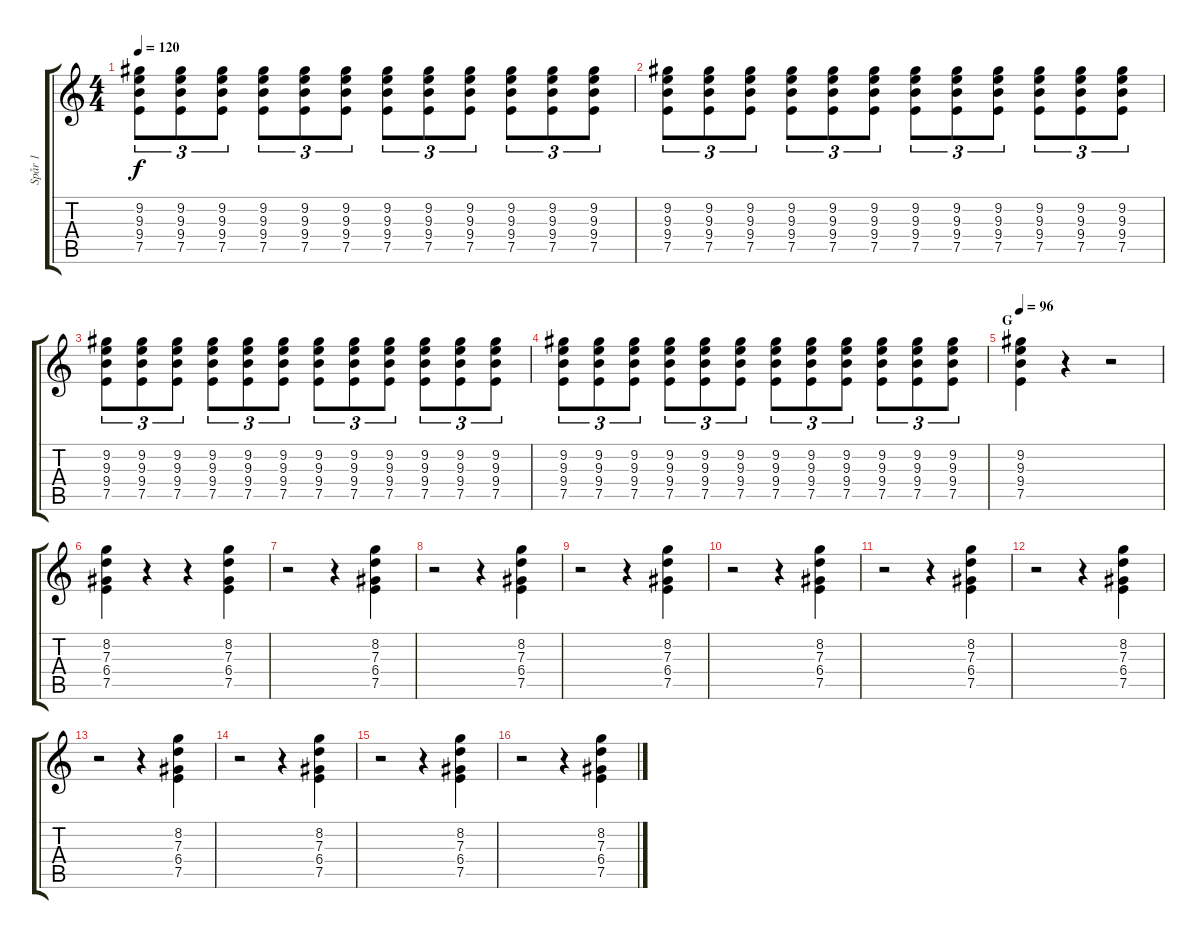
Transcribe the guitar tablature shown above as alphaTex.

\track ("Spår 1" "Spår 1") {instrument distortionguitar}
\staff {score tabs}
\tuning (E4 B3 G3 D3 A2 E2) {hide}
\ts (4 4)
\tempo 120
\clef g2
\ks c
(9.2 9.3 9.4 7.5).8{tu (3 2) dy f} (9.2 9.3 9.4 7.5).8{tu (3 2)} (9.2 9.3 9.4 7.5).8{tu (3 2)} (9.2 9.3 9.4 7.5).8{tu (3 2)} (9.2 9.3 9.4 7.5).8{tu (3 2)} (9.2 9.3 9.4 7.5).8{tu (3 2)} (9.2 9.3 9.4 7.5).8{tu (3 2)} (9.2 9.3 9.4 7.5).8{tu (3 2)} (9.2 9.3 9.4 7.5).8{tu (3 2)} (9.2 9.3 9.4 7.5).8{tu (3 2)} (9.2 9.3 9.4 7.5).8{tu (3 2)} (9.2 9.3 9.4 7.5).8{tu (3 2)} |
(9.2 9.3 9.4 7.5).8{tu (3 2)} (9.2 9.3 9.4 7.5).8{tu (3 2)} (9.2 9.3 9.4 7.5).8{tu (3 2)} (9.2 9.3 9.4 7.5).8{tu (3 2)} (9.2 9.3 9.4 7.5).8{tu (3 2)} (9.2 9.3 9.4 7.5).8{tu (3 2)} (9.2 9.3 9.4 7.5).8{tu (3 2)} (9.2 9.3 9.4 7.5).8{tu (3 2)} (9.2 9.3 9.4 7.5).8{tu (3 2)} (9.2 9.3 9.4 7.5).8{tu (3 2)} (9.2 9.3 9.4 7.5).8{tu (3 2)} (9.2 9.3 9.4 7.5).8{tu (3 2)} |
(9.2 9.3 9.4 7.5).8{tu (3 2)} (9.2 9.3 9.4 7.5).8{tu (3 2)} (9.2 9.3 9.4 7.5).8{tu (3 2)} (9.2 9.3 9.4 7.5).8{tu (3 2)} (9.2 9.3 9.4 7.5).8{tu (3 2)} (9.2 9.3 9.4 7.5).8{tu (3 2)} (9.2 9.3 9.4 7.5).8{tu (3 2)} (9.2 9.3 9.4 7.5).8{tu (3 2)} (9.2 9.3 9.4 7.5).8{tu (3 2)} (9.2 9.3 9.4 7.5).8{tu (3 2)} (9.2 9.3 9.4 7.5).8{tu (3 2)} (9.2 9.3 9.4 7.5).8{tu (3 2)} |
(9.2 9.3 9.4 7.5).8{tu (3 2)} (9.2 9.3 9.4 7.5).8{tu (3 2)} (9.2 9.3 9.4 7.5).8{tu (3 2)} (9.2 9.3 9.4 7.5).8{tu (3 2)} (9.2 9.3 9.4 7.5).8{tu (3 2)} (9.2 9.3 9.4 7.5).8{tu (3 2)} (9.2 9.3 9.4 7.5).8{tu (3 2)} (9.2 9.3 9.4 7.5).8{tu (3 2)} (9.2 9.3 9.4 7.5).8{tu (3 2)} (9.2 9.3 9.4 7.5).8{tu (3 2)} (9.2 9.3 9.4 7.5).8{tu (3 2)} (9.2 9.3 9.4 7.5).8{tu (3 2)} |
\section ("" "G")
\tempo 96
(9.2 9.3 9.4 7.5).4{volume 16 balance 5} r.4 r.2 |
(8.2 7.3 6.4 7.5).4 r.4 r.4 (8.2 7.3 6.4 7.5).4 |
r.2 r.4 (8.2 7.3 6.4 7.5).4 |
r.2 r.4 (8.2 7.3 6.4 7.5).4 |
r.2 r.4 (8.2 7.3 6.4 7.5).4 |
r.2 r.4 (8.2 7.3 6.4 7.5).4 |
r.2 r.4 (8.2 7.3 6.4 7.5).4 |
r.2 r.4 (8.2 7.3 6.4 7.5).4 |
r.2 r.4 (8.2 7.3 6.4 7.5).4 |
r.2 r.4 (8.2 7.3 6.4 7.5).4 |
r.2 r.4 (8.2 7.3 6.4 7.5).4 |
r.2 r.4 (8.2 7.3 6.4 7.5).4
